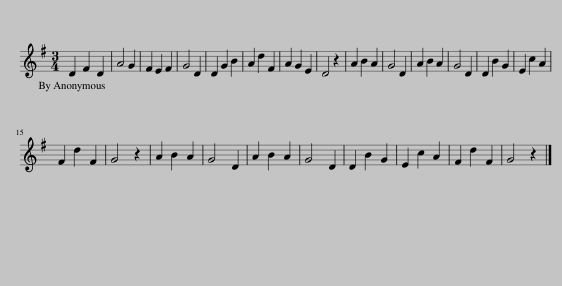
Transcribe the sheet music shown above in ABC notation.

X:1
L:1/8
M:3/4
I:linebreak $
K:G
V:1 treble
V:1
 D2 F2 D2 | A4 G2 | F2 E2 F2 | G4 D2 | D2 G2 B2 | %5
 A2 d2 F2 | A2 G2 E2 | D4 z2 | A2 B2 A2 | G4 D2 | %10
 A2 B2 A2 | G4 D2 | D2 B2 G2 | E2 c2 A2 |$ F2 d2 F2 | %15
 G4 z2 | A2 B2 A2 | G4 D2 | A2 B2 A2 | G4 D2 | %20
 D2 B2 G2 | E2 c2 A2 | F2 d2 F2 | G4 z2 |] %24
